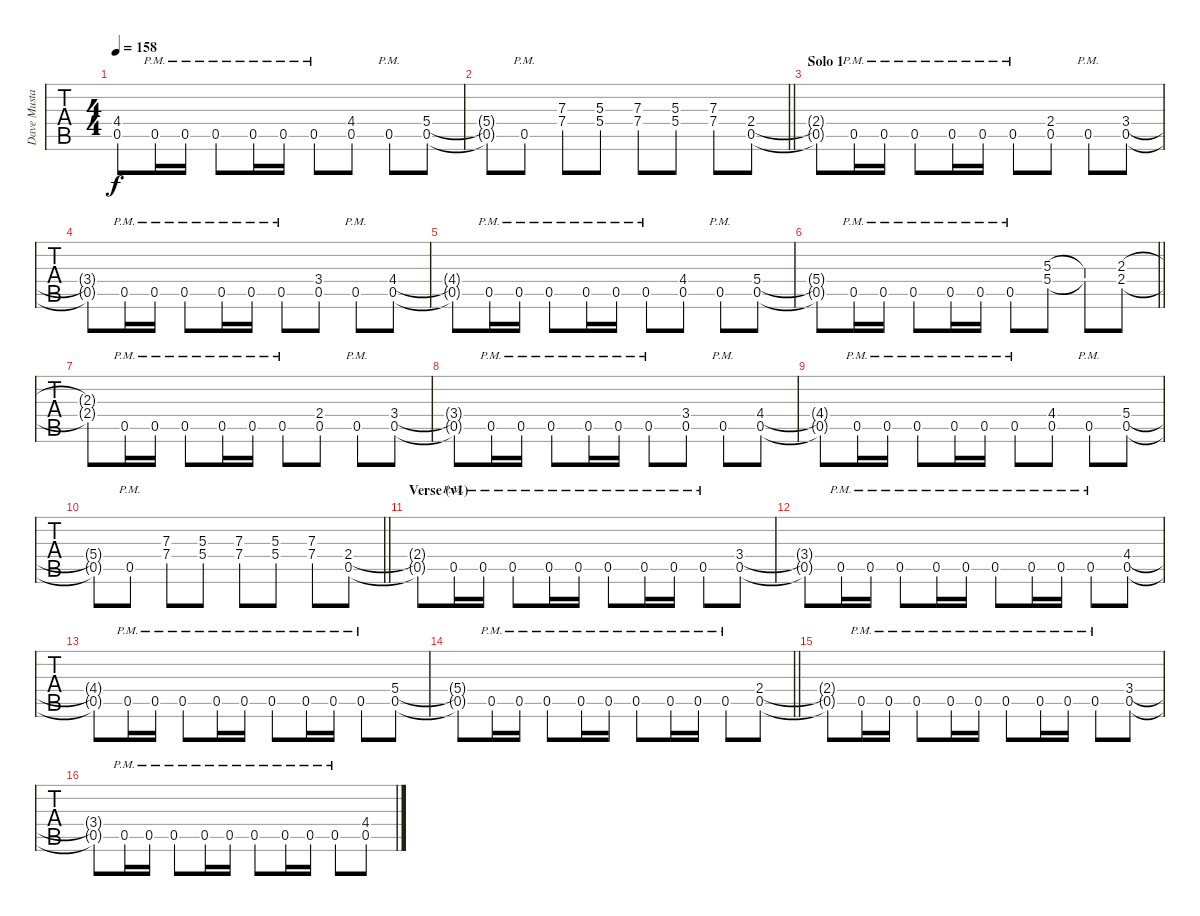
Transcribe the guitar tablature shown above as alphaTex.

\track ("Dave Mustaine" "Dave Musta") {instrument overdrivenguitar}
\staff {tabs}
\tuning (E4 B3 G3 D3 A2 E2) {hide}
\ts (4 4)
\tempo 158
\clef g2
\ks c
(4.4{t} 0.5{t}).8{dy f} 0.5{pm}.16 0.5{pm}.16 0.5{pm}.8 0.5{pm}.16 0.5{pm}.16 0.5{pm}.8 (4.4 0.5).8 0.5{pm}.8 (5.4 0.5).8 |
\barLineRight lightlight
(5.4{t} 0.5{t}).8 0.5{pm}.8 (7.3 7.4).8 (5.3 5.4).8 (7.3 7.4).8 (5.3 5.4).8 (7.3 7.4).8 (2.4 0.5).8 |
\section ("" "Solo 1")
(2.4{t} 0.5{t}).8 0.5{pm}.16 0.5{pm}.16 0.5{pm}.8 0.5{pm}.16 0.5{pm}.16 0.5{pm}.8 (2.4 0.5).8 0.5{pm}.8 (3.4 0.5).8 |
(3.4{t} 0.5{t}).8 0.5{pm}.16 0.5{pm}.16 0.5{pm}.8 0.5{pm}.16 0.5{pm}.16 0.5{pm}.8 (3.4 0.5).8 0.5{pm}.8 (4.4 0.5).8 |
(4.4{t} 0.5{t}).8 0.5{pm}.16 0.5{pm}.16 0.5{pm}.8 0.5{pm}.16 0.5{pm}.16 0.5{pm}.8 (4.4 0.5).8 0.5{pm}.8 (5.4 0.5).8 |
\barLineRight lightlight
(5.4{t} 0.5{t}).8 0.5{pm}.16 0.5{pm}.16 0.5{pm}.8 0.5{pm}.16 0.5{pm}.16 0.5{pm}.8 (5.3 5.4).8 (5.3{t} 5.4{t}).8 (2.3 2.4).8 |
(2.3{t} 2.4{t}).8 0.5{pm}.16 0.5{pm}.16 0.5{pm}.8 0.5{pm}.16 0.5{pm}.16 0.5{pm}.8 (2.4 0.5).8 0.5{pm}.8 (3.4 0.5).8 |
(3.4{t} 0.5{t}).8 0.5{pm}.16 0.5{pm}.16 0.5{pm}.8 0.5{pm}.16 0.5{pm}.16 0.5{pm}.8 (3.4 0.5).8 0.5{pm}.8 (4.4 0.5).8 |
(4.4{t} 0.5{t}).8 0.5{pm}.16 0.5{pm}.16 0.5{pm}.8 0.5{pm}.16 0.5{pm}.16 0.5{pm}.8 (4.4 0.5).8 0.5{pm}.8 (5.4 0.5).8 |
\barLineRight lightlight
(5.4{t} 0.5{t}).8 0.5{pm}.8 (7.3 7.4).8 (5.3 5.4).8 (7.3 7.4).8 (5.3 5.4).8 (7.3 7.4).8 (2.4 0.5).8 |
\section ("" "Verse (v1)")
(2.4{t} 0.5{t}).8 0.5{pm}.16 0.5{pm}.16 0.5{pm}.8 0.5{pm}.16 0.5{pm}.16 0.5{pm}.8 0.5{pm}.16 0.5{pm}.16 0.5{pm}.8 (3.4 0.5).8 |
(3.4{t} 0.5{t}).8 0.5{pm}.16 0.5{pm}.16 0.5{pm}.8 0.5{pm}.16 0.5{pm}.16 0.5{pm}.8 0.5{pm}.16 0.5{pm}.16 0.5{pm}.8 (4.4 0.5).8 |
(4.4{t} 0.5{t}).8 0.5{pm}.16 0.5{pm}.16 0.5{pm}.8 0.5{pm}.16 0.5{pm}.16 0.5{pm}.8 0.5{pm}.16 0.5{pm}.16 0.5{pm}.8 (5.4 0.5).8 |
\barLineRight lightlight
(5.4{t} 0.5{t}).8 0.5{pm}.16 0.5{pm}.16 0.5{pm}.8 0.5{pm}.16 0.5{pm}.16 0.5{pm}.8 0.5{pm}.16 0.5{pm}.16 0.5{pm}.8 (2.4 0.5).8 |
(2.4{t} 0.5{t}).8 0.5{pm}.16 0.5{pm}.16 0.5{pm}.8 0.5{pm}.16 0.5{pm}.16 0.5{pm}.8 0.5{pm}.16 0.5{pm}.16 0.5{pm}.8 (3.4 0.5).8 |
(3.4{t} 0.5{t}).8 0.5{pm}.16 0.5{pm}.16 0.5{pm}.8 0.5{pm}.16 0.5{pm}.16 0.5{pm}.8 0.5{pm}.16 0.5{pm}.16 0.5{pm}.8 (4.4 0.5).8
